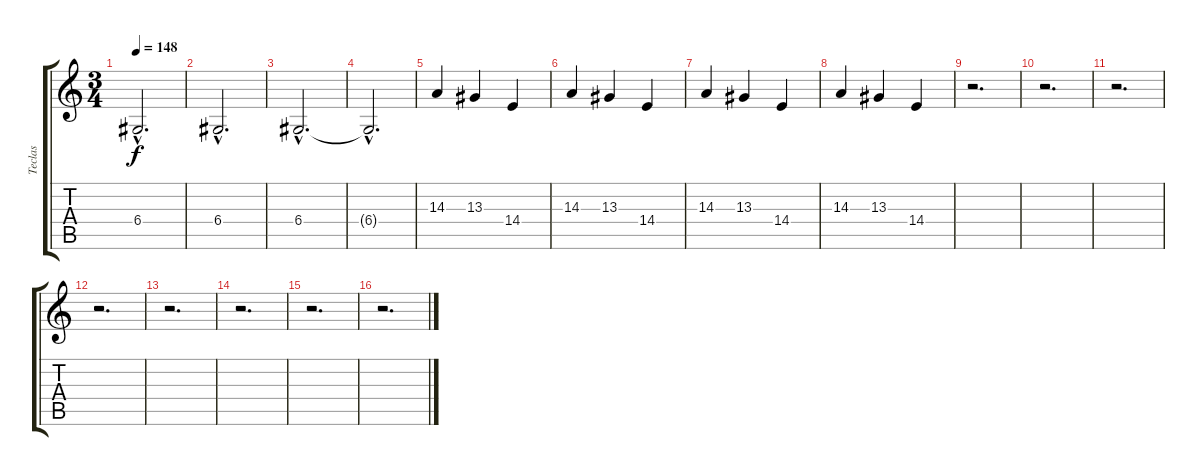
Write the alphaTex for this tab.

\track ("Teclas" "Teclas") {instrument brightacousticpiano}
\staff {score tabs}
\tuning (E4 B3 G3 D3 A2 E2) {hide}
\ts (3 4)
\tempo 148
\clef g2
\ks c
6.4{hac}.2{d dy f} |
6.4{hac}.2{d} |
6.4{hac}.2{d} |
6.4{hac t}.2{d} |
14.3.4 13.3.4 14.4.4 |
14.3.4 13.3.4 14.4.4 |
14.3.4 13.3.4 14.4.4 |
14.3.4 13.3.4 14.4.4 |
r.2{d} |
r.2{d} |
r.2{d} |
r.2{d} |
r.2{d} |
r.2{d} |
r.2{d} |
r.2{d}
